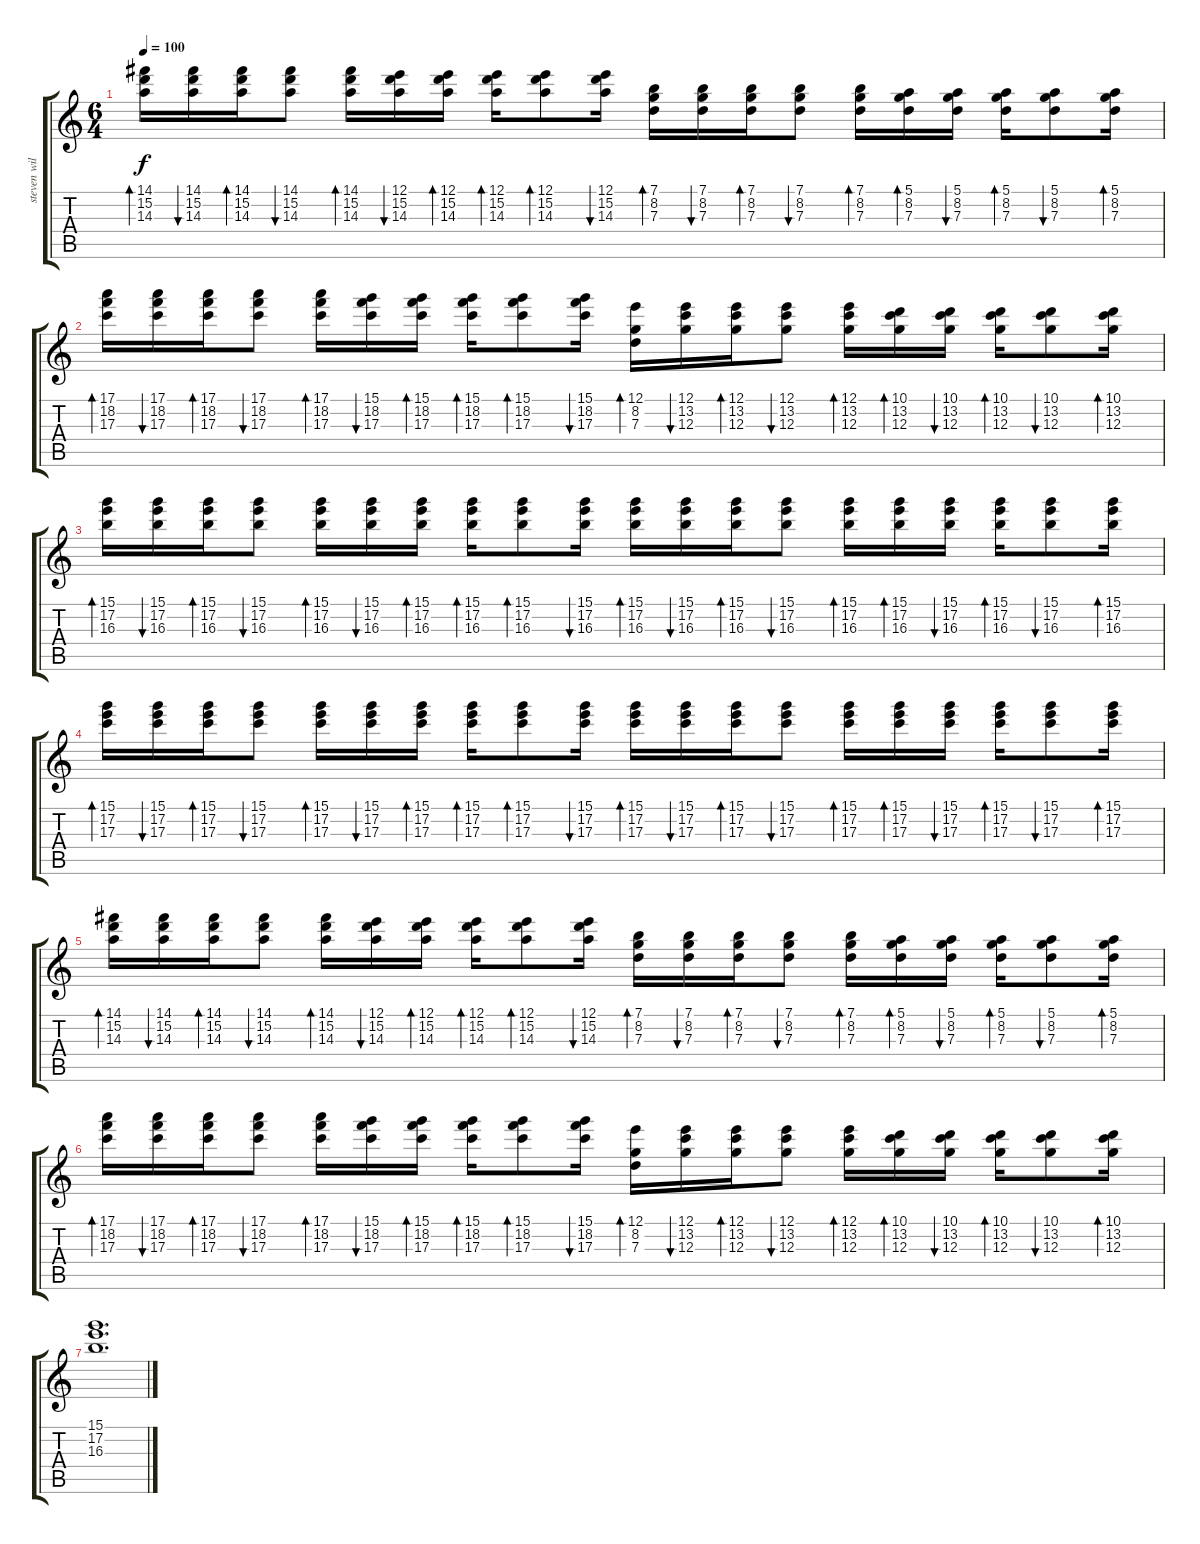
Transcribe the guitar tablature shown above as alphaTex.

\track ("steven wilson" "steven wil") {instrument overdrivenguitar bank 255}
\staff {score tabs}
\tuning (E4 B3 G3 D3 A2 E2) {hide}
\ts (6 4)
\tempo 100
\clef g2
\ks c
(14.1 15.2 14.3).16{bd 30 dy f} (14.1 15.2 14.3).16{bu 30} (14.1 15.2 14.3).16{bd 30} (14.1 15.2 14.3).8{bu 30} (14.1 15.2 14.3).16{bd 30} (12.1 15.2 14.3).16{bu 30} (12.1 15.2 14.3).16{bd 30} (12.1 15.2 14.3).16{bd 30} (12.1 15.2 14.3).8{bd 30} (12.1 15.2 14.3).16{bu 30} (7.1 8.2 7.3).16{bd 30} (7.1 8.2 7.3).16{bu 30} (7.1 8.2 7.3).16{bd 30} (7.1 8.2 7.3).8{bu 30} (7.1 8.2 7.3).16{bd 30} (5.1 8.2 7.3).16{bd 30} (5.1 8.2 7.3).16{bu 30} (5.1 8.2 7.3).16{bd 30} (5.1 8.2 7.3).8{bu 30} (5.1 8.2 7.3).16{bd 30} |
(17.1 18.2 17.3).16{bd 30} (17.1 18.2 17.3).16{bu 30} (17.1 18.2 17.3).16{bd 30} (17.1 18.2 17.3).8{bu 30} (17.1 18.2 17.3).16{bd 30} (15.1 18.2 17.3).16{bu 30} (15.1 18.2 17.3).16{bd 30} (15.1 18.2 17.3).16{bd 30} (15.1 18.2 17.3).8{bd 30} (15.1 18.2 17.3).16{bu 30} (12.1 8.2 7.3).16{bd 30} (12.1 13.2 12.3).16{bu 30} (12.1 13.2 12.3).16{bd 30} (12.1 13.2 12.3).8{bu 30} (12.1 13.2 12.3).16{bd 30} (10.1 13.2 12.3).16{bd 30} (10.1 13.2 12.3).16{bu 30} (10.1 13.2 12.3).16{bd 30} (10.1 13.2 12.3).8{bu 30} (10.1 13.2 12.3).16{bd 30} |
(15.1 17.2 16.3).16{bd 30} (15.1 17.2 16.3).16{bu 30} (15.1 17.2 16.3).16{bd 30} (15.1 17.2 16.3).8{bu 30} (15.1 17.2 16.3).16{bd 30} (15.1 17.2 16.3).16{bu 30} (15.1 17.2 16.3).16{bd 30} (15.1 17.2 16.3).16{bd 30} (15.1 17.2 16.3).8{bd 30} (15.1 17.2 16.3).16{bu 30} (15.1 17.2 16.3).16{bd 30} (15.1 17.2 16.3).16{bu 30} (15.1 17.2 16.3).16{bd 30} (15.1 17.2 16.3).8{bu 30} (15.1 17.2 16.3).16{bd 30} (15.1 17.2 16.3).16{bd 30} (15.1 17.2 16.3).16{bu 30} (15.1 17.2 16.3).16{bd 30} (15.1 17.2 16.3).8{bu 30} (15.1 17.2 16.3).16{bd 30} |
(15.1 17.2 17.3).16{bd 30} (15.1 17.2 17.3).16{bu 30} (15.1 17.2 17.3).16{bd 30} (15.1 17.2 17.3).8{bu 30} (15.1 17.2 17.3).16{bd 30} (15.1 17.2 17.3).16{bu 30} (15.1 17.2 17.3).16{bd 30} (15.1 17.2 17.3).16{bd 30} (15.1 17.2 17.3).8{bd 30} (15.1 17.2 17.3).16{bu 30} (15.1 17.2 17.3).16{bd 30} (15.1 17.2 17.3).16{bu 30} (15.1 17.2 17.3).16{bd 30} (15.1 17.2 17.3).8{bu 30} (15.1 17.2 17.3).16{bd 30} (15.1 17.2 17.3).16{bd 30} (15.1 17.2 17.3).16{bu 30} (15.1 17.2 17.3).16{bd 30} (15.1 17.2 17.3).8{bu 30} (15.1 17.2 17.3).16{bd 30} |
(14.1 15.2 14.3).16{bd 30} (14.1 15.2 14.3).16{bu 30} (14.1 15.2 14.3).16{bd 30} (14.1 15.2 14.3).8{bu 30} (14.1 15.2 14.3).16{bd 30} (12.1 15.2 14.3).16{bu 30} (12.1 15.2 14.3).16{bd 30} (12.1 15.2 14.3).16{bd 30} (12.1 15.2 14.3).8{bd 30} (12.1 15.2 14.3).16{bu 30} (7.1 8.2 7.3).16{bd 30} (7.1 8.2 7.3).16{bu 30} (7.1 8.2 7.3).16{bd 30} (7.1 8.2 7.3).8{bu 30} (7.1 8.2 7.3).16{bd 30} (5.1 8.2 7.3).16{bd 30} (5.1 8.2 7.3).16{bu 30} (5.1 8.2 7.3).16{bd 30} (5.1 8.2 7.3).8{bu 30} (5.1 8.2 7.3).16{bd 30} |
(17.1 18.2 17.3).16{bd 30} (17.1 18.2 17.3).16{bu 30} (17.1 18.2 17.3).16{bd 30} (17.1 18.2 17.3).8{bu 30} (17.1 18.2 17.3).16{bd 30} (15.1 18.2 17.3).16{bu 30} (15.1 18.2 17.3).16{bd 30} (15.1 18.2 17.3).16{bd 30} (15.1 18.2 17.3).8{bd 30} (15.1 18.2 17.3).16{bu 30} (12.1 8.2 7.3).16{bd 30} (12.1 13.2 12.3).16{bu 30} (12.1 13.2 12.3).16{bd 30} (12.1 13.2 12.3).8{bu 30} (12.1 13.2 12.3).16{bd 30} (10.1 13.2 12.3).16{bd 30} (10.1 13.2 12.3).16{bu 30} (10.1 13.2 12.3).16{bd 30} (10.1 13.2 12.3).8{bu 30} (10.1 13.2 12.3).16{bd 30} |
(15.1 17.2 16.3).1{d}
